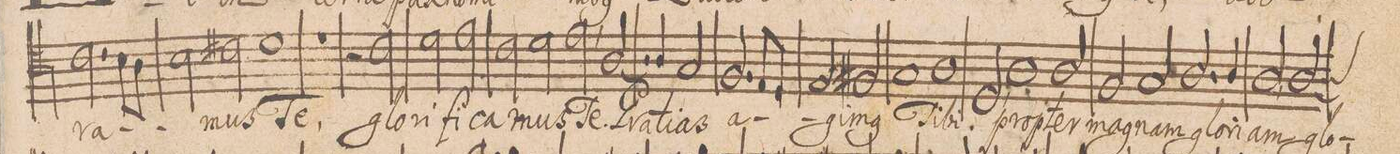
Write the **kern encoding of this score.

**kern	**text
*I"TENOR.	*
*clefC4	*
*k[]	*
*met(C|)	*
*M2/1	*
2.cny\	-ra-
8B\L	.
8A\J	.
=12-	=12-
2B\	.
2c#X\	-mus
1d	Te,
=13-	=13-
1r	.
2r	.
2cny\	glo-
=14-	=14-
2d\	-ri-
2e\	-fi-
2c\	-ca-
2d\	-mus
=15-	=15-
2e,\	Te.
2.A/	Gra-
4A/	ti-
2G/	-as
=16-	=16-
2.F/	a-
8E/L	.
8D/J	.
2E/	-gi-
2F#X/	-m(us)
=17-	=17-
1G	Ti-
1A	.
=18-	=18-
2D,/	-bi.
1A	prop-
2A/	-ter
=19-	=19-
2Fny/	ma-
2G/	-gnam
2.A/	glo-
4A/	-ri-
=20-	=20-
2A,/	-am
[2A/	glo-
*custos:A	*
*-	*-
